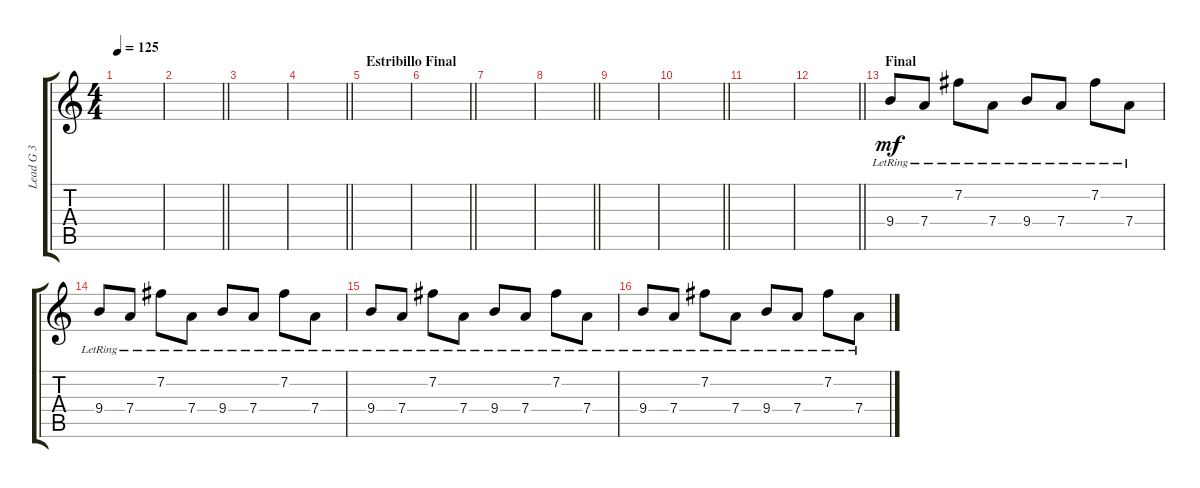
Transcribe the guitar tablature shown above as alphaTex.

\track ("Lead G 3" "Lead G 3") {instrument electricguitarjazz}
\staff {score tabs}
\tuning (E4 B3 G3 D3 A2 E2) {hide}
\ts (4 4)
\tempo 125
\clef g2
\ks c
|
\barLineRight lightlight
|
|
\barLineRight lightlight
|
\section ("" "Estribillo Final")
|
\barLineRight lightlight
|
|
\barLineRight lightlight
|
|
\barLineRight lightlight
|
|
\barLineRight lightlight
|
\section ("" "Final")
9.4{lr}.8{dy mf} 7.4{lr}.8 7.2{lr}.8 7.4{lr}.8 9.4{lr}.8 7.4{lr}.8 7.2{lr}.8 7.4{lr}.8 |
9.4{lr}.8 7.4{lr}.8 7.2{lr}.8 7.4{lr}.8 9.4{lr}.8 7.4{lr}.8 7.2{lr}.8 7.4{lr}.8 |
9.4{lr}.8 7.4{lr}.8 7.2{lr}.8 7.4{lr}.8 9.4{lr}.8 7.4{lr}.8 7.2{lr}.8 7.4{lr}.8 |
9.4{lr}.8 7.4{lr}.8 7.2{lr}.8 7.4{lr}.8 9.4{lr}.8 7.4{lr}.8 7.2{lr}.8 7.4{lr}.8
